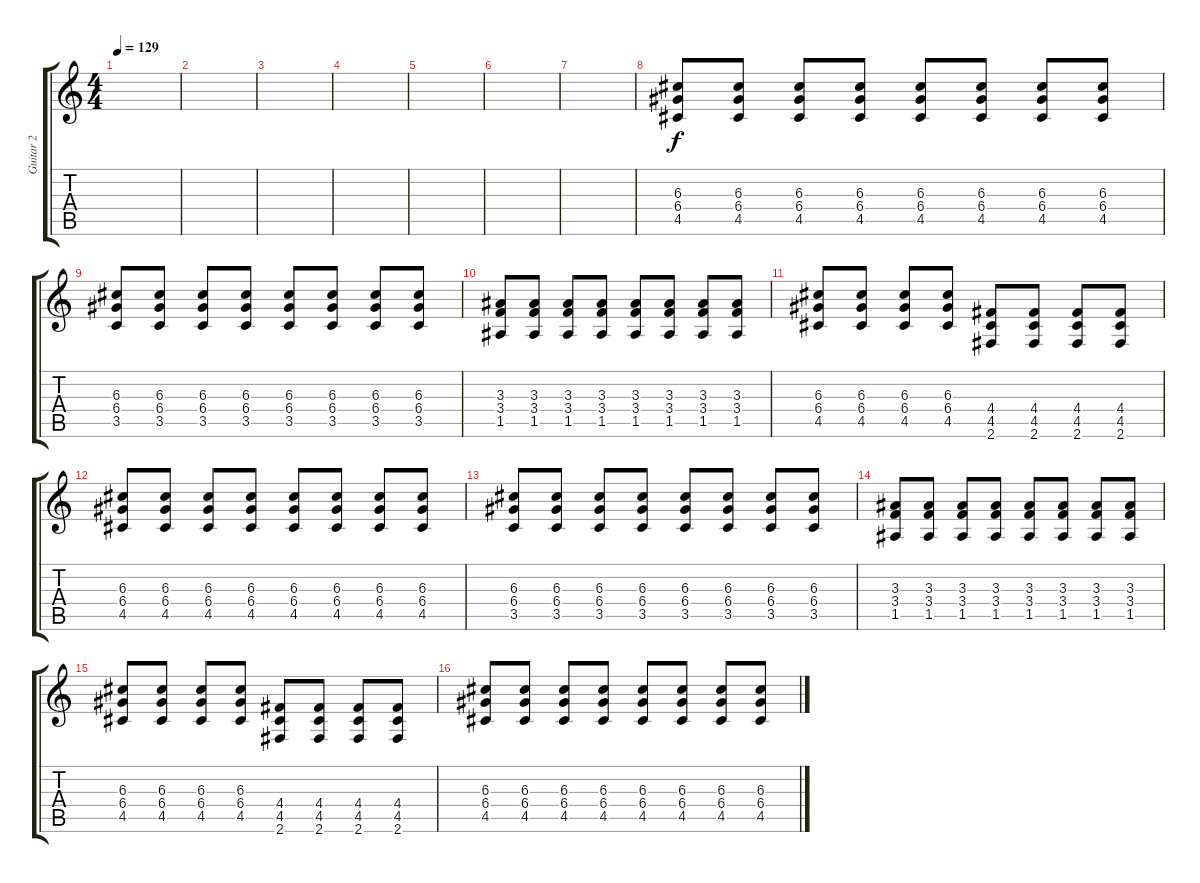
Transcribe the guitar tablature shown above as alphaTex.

\track ("Guitar 2" "Guitar 2") {instrument distortionguitar}
\staff {score tabs}
\tuning (E4 B3 G3 D3 A2 E2) {hide}
\ts (4 4)
\tempo 129
\clef g2
\ks c
|
|
|
|
|
|
|
(6.3 6.4 4.5).8 (6.3 6.4 4.5).8 (6.3 6.4 4.5).8 (6.3 6.4 4.5).8 (6.3 6.4 4.5).8 (6.3 6.4 4.5).8 (6.3 6.4 4.5).8 (6.3 6.4 4.5).8 |
(6.3 6.4 3.5).8 (6.3 6.4 3.5).8 (6.3 6.4 3.5).8 (6.3 6.4 3.5).8 (6.3 6.4 3.5).8 (6.3 6.4 3.5).8 (6.3 6.4 3.5).8 (6.3 6.4 3.5).8 |
(3.3 3.4 1.5).8 (3.3 3.4 1.5).8 (3.3 3.4 1.5).8 (3.3 3.4 1.5).8 (3.3 3.4 1.5).8 (3.3 3.4 1.5).8 (3.3 3.4 1.5).8 (3.3 3.4 1.5).8 |
(6.3 6.4 4.5).8 (6.3 6.4 4.5).8 (6.3 6.4 4.5).8 (6.3 6.4 4.5).8 (4.4 4.5 2.6).8 (4.4 4.5 2.6).8 (4.4 4.5 2.6).8 (4.4 4.5 2.6).8 |
(6.3 6.4 4.5).8 (6.3 6.4 4.5).8 (6.3 6.4 4.5).8 (6.3 6.4 4.5).8 (6.3 6.4 4.5).8 (6.3 6.4 4.5).8 (6.3 6.4 4.5).8 (6.3 6.4 4.5).8 |
(6.3 6.4 3.5).8 (6.3 6.4 3.5).8 (6.3 6.4 3.5).8 (6.3 6.4 3.5).8 (6.3 6.4 3.5).8 (6.3 6.4 3.5).8 (6.3 6.4 3.5).8 (6.3 6.4 3.5).8 |
(3.3 3.4 1.5).8 (3.3 3.4 1.5).8 (3.3 3.4 1.5).8 (3.3 3.4 1.5).8 (3.3 3.4 1.5).8 (3.3 3.4 1.5).8 (3.3 3.4 1.5).8 (3.3 3.4 1.5).8 |
(6.3 6.4 4.5).8 (6.3 6.4 4.5).8 (6.3 6.4 4.5).8 (6.3 6.4 4.5).8 (4.4 4.5 2.6).8 (4.4 4.5 2.6).8 (4.4 4.5 2.6).8 (4.4 4.5 2.6).8 |
(6.3 6.4 4.5).8 (6.3 6.4 4.5).8 (6.3 6.4 4.5).8 (6.3 6.4 4.5).8 (6.3 6.4 4.5).8 (6.3 6.4 4.5).8 (6.3 6.4 4.5).8 (6.3 6.4 4.5).8
